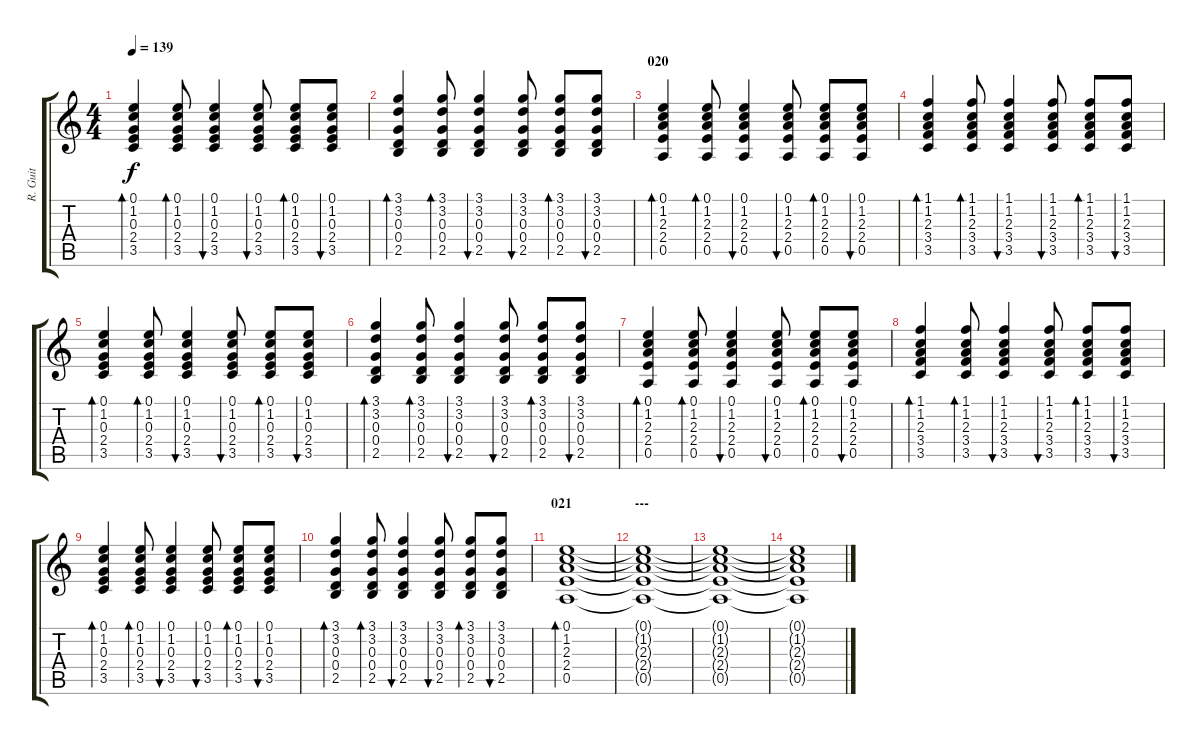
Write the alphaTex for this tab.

\track ("R. Guit" "R. Guit") {instrument acousticguitarsteel}
\staff {score tabs}
\tuning (E4 B3 G3 D3 A2 E2) {hide}
\ts (4 4)
\tempo 139
\clef g2
\ks c
(0.1 1.2 0.3 2.4 3.5).4{bd 60 dy f} (0.1 1.2 0.3 2.4 3.5).8{bd 60} (0.1 1.2 0.3 2.4 3.5).4{bu 60} (0.1 1.2 0.3 2.4 3.5).8{bu 60} (0.1 1.2 0.3 2.4 3.5).8{bd 60} (0.1 1.2 0.3 2.4 3.5).8{bu 60} |
(3.1 3.2 0.3 0.4 2.5).4{bd 60} (3.1 3.2 0.3 0.4 2.5).8{bd 60} (3.1 3.2 0.3 0.4 2.5).4{bu 60} (3.1 3.2 0.3 0.4 2.5).8{bu 60} (3.1 3.2 0.3 0.4 2.5).8{bd 60} (3.1 3.2 0.3 0.4 2.5).8{bu 60} |
\section ("" "020")
(0.1 1.2 2.3 2.4 0.5).4{bd 60} (0.1 1.2 2.3 2.4 0.5).8{bd 60} (0.1 1.2 2.3 2.4 0.5).4{bu 60} (0.1 1.2 2.3 2.4 0.5).8{bu 60} (0.1 1.2 2.3 2.4 0.5).8{bd 60} (0.1 1.2 2.3 2.4 0.5).8{bu 60} |
(1.1 1.2 2.3 3.4 3.5).4{bd 60} (1.1 1.2 2.3 3.4 3.5).8{bd 60} (1.1 1.2 2.3 3.4 3.5).4{bu 60} (1.1 1.2 2.3 3.4 3.5).8{bu 60} (1.1 1.2 2.3 3.4 3.5).8{bd 60} (1.1 1.2 2.3 3.4 3.5).8{bu 60} |
(0.1 1.2 0.3 2.4 3.5).4{bd 60} (0.1 1.2 0.3 2.4 3.5).8{bd 60} (0.1 1.2 0.3 2.4 3.5).4{bu 60} (0.1 1.2 0.3 2.4 3.5).8{bu 60} (0.1 1.2 0.3 2.4 3.5).8{bd 60} (0.1 1.2 0.3 2.4 3.5).8{bu 60} |
(3.1 3.2 0.3 0.4 2.5).4{bd 60} (3.1 3.2 0.3 0.4 2.5).8{bd 60} (3.1 3.2 0.3 0.4 2.5).4{bu 60} (3.1 3.2 0.3 0.4 2.5).8{bu 60} (3.1 3.2 0.3 0.4 2.5).8{bd 60} (3.1 3.2 0.3 0.4 2.5).8{bu 60} |
(0.1 1.2 2.3 2.4 0.5).4{bd 60} (0.1 1.2 2.3 2.4 0.5).8{bd 60} (0.1 1.2 2.3 2.4 0.5).4{bu 60} (0.1 1.2 2.3 2.4 0.5).8{bu 60} (0.1 1.2 2.3 2.4 0.5).8{bd 60} (0.1 1.2 2.3 2.4 0.5).8{bu 60} |
(1.1 1.2 2.3 3.4 3.5).4{bd 60} (1.1 1.2 2.3 3.4 3.5).8{bd 60} (1.1 1.2 2.3 3.4 3.5).4{bu 60} (1.1 1.2 2.3 3.4 3.5).8{bu 60} (1.1 1.2 2.3 3.4 3.5).8{bd 60} (1.1 1.2 2.3 3.4 3.5).8{bu 60} |
(0.1 1.2 0.3 2.4 3.5).4{bd 60} (0.1 1.2 0.3 2.4 3.5).8{bd 60} (0.1 1.2 0.3 2.4 3.5).4{bu 60} (0.1 1.2 0.3 2.4 3.5).8{bu 60} (0.1 1.2 0.3 2.4 3.5).8{bd 60} (0.1 1.2 0.3 2.4 3.5).8{bu 60} |
(3.1 3.2 0.3 0.4 2.5).4{bd 60} (3.1 3.2 0.3 0.4 2.5).8{bd 60} (3.1 3.2 0.3 0.4 2.5).4{bu 60} (3.1 3.2 0.3 0.4 2.5).8{bu 60} (3.1 3.2 0.3 0.4 2.5).8{bd 60} (3.1 3.2 0.3 0.4 2.5).8{bu 60} |
\section ("" "021")
(0.1 1.2 2.3 2.4 0.5).1{bd 240} |
\section ("" "---")
(0.1{t} 1.2{t} 2.3{t} 2.4{t} 0.5{t}).1 |
(0.1{t} 1.2{t} 2.3{t} 2.4{t} 0.5{t}).1 |
(0.1{t} 1.2{t} 2.3{t} 2.4{t} 0.5{t}).1
